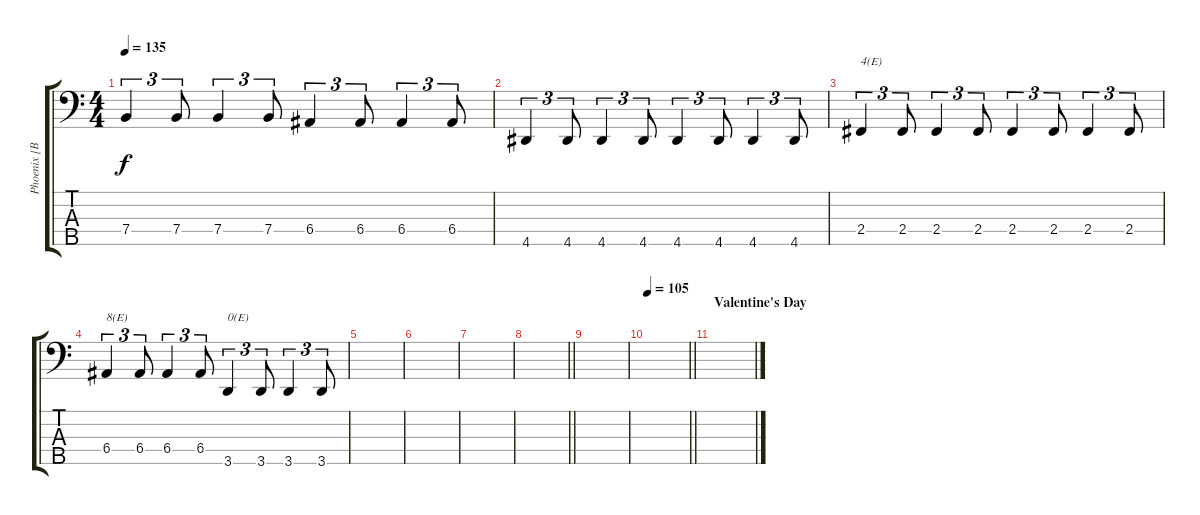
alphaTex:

\track ("Phoenix [Bass]" "Phoenix [B") {instrument electricbassfinger}
\staff {score tabs}
\tuning (G2 D2 A1 E1 B0) {hide}
\ts (4 4)
\tempo 135
\clef f4
\ks c
7.4.4{tu (3 2) dy f} 7.4.8{tu (3 2)} 7.4.4{tu (3 2)} 7.4.8{tu (3 2)} 6.4.4{tu (3 2)} 6.4.8{tu (3 2)} 6.4.4{tu (3 2)} 6.4.8{tu (3 2)} |
4.5.4{tu (3 2)} 4.5.8{tu (3 2)} 4.5.4{tu (3 2)} 4.5.8{tu (3 2)} 4.5.4{tu (3 2)} 4.5.8{tu (3 2)} 4.5.4{tu (3 2)} 4.5.8{tu (3 2)} |
2.4.4{tu (3 2) txt "4(E)"} 2.4.8{tu (3 2)} 2.4.4{tu (3 2)} 2.4.8{tu (3 2)} 2.4.4{tu (3 2)} 2.4.8{tu (3 2)} 2.4.4{tu (3 2)} 2.4.8{tu (3 2)} |
6.4.4{tu (3 2) txt "8(E)"} 6.4.8{tu (3 2)} 6.4.4{tu (3 2)} 6.4.8{tu (3 2)} 3.5.4{tu (3 2) txt "0(E)"} 3.5.8{tu (3 2)} 3.5.4{tu (3 2)} 3.5.8{tu (3 2)} |
|
|
|
\barLineRight lightlight
|
|
\tempo 105
\barLineRight lightlight
|
\section ("" "Valentine's Day")
